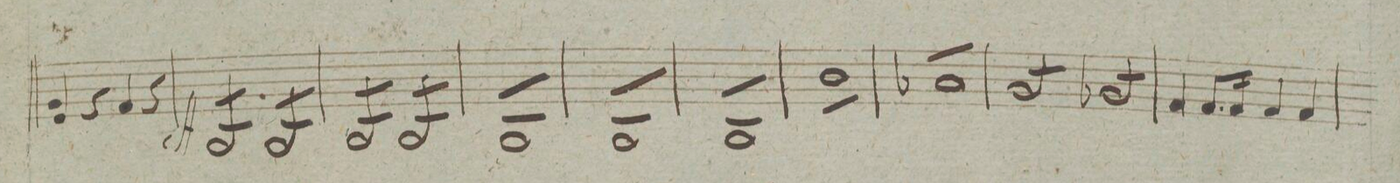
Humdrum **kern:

**kern	**dynam
*I"Viola	*
*clefC3	*
*k[]	*
*met(c|)	*
*M2/2	*
4A 4F/	.
4r	.
4G/	.
4r	.
=16	=16
8C/L	ff
8C/	.
8C/	.
8C/J	.
8C/L	.
8C/	.
8C/	.
8C/J	.
=17	=17
8C/L	.
8C/	.
8C/	.
8C/J	.
8C/L	.
8C/	.
8C/	.
8C/J	.
=18	=18
8C/L	.
8C/	.
8C/	.
8C/	.
8C/	.
8C/	.
8C/	.
8C/J	.
=19	=19
8C/L	.
8C/	.
8C/	.
8C/	.
8C/	.
8C/	.
8C/	.
8C/J	.
=20	=20
8C/L	.
8C/	.
8C/	.
8C/	.
8C/	.
8C/	.
8C/	.
8C/J	.
=21	=21
8c\L	.
8c\	.
8c\	.
8c\	.
8c\	.
8c\	.
8c\	.
8c\J	.
=22	=22
8B-X/L	.
8B-/	.
8B-/	.
8B-/	.
8B-/	.
8B-/	.
8B-/	.
8B-/J	.
=23	=23
8A/L	.
8A/	.
8A/	.
8A/J	.
8A-X/L	.
8A-/	.
8A-/	.
8A-/J	.
=24	=24
4G/	.
8.G/L	.
16G/Jk	.
4G/	.
4G/	.
=25	=25
*-	*-
